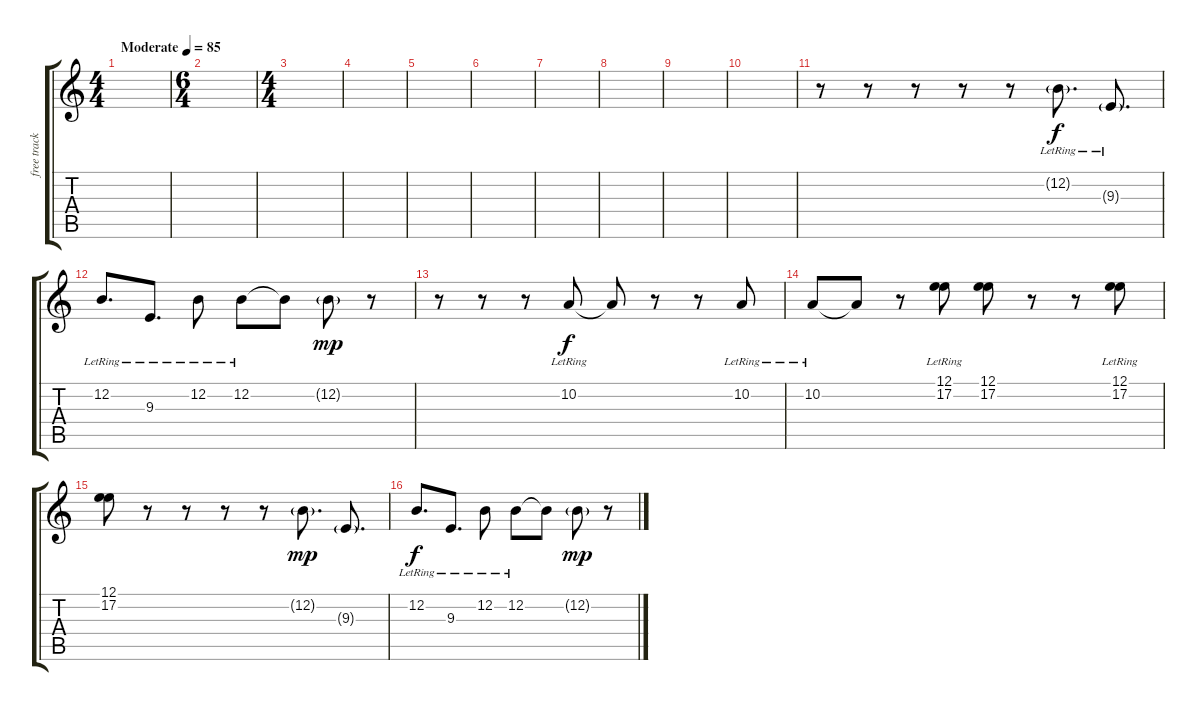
\track ("free track" "free track") {instrument electricpiano1}
\staff {score tabs}
\tuning (E4 B3 G3 D3 A2 E2) {hide}
\ts (4 4)
\tempo (85 "Moderate")
\clef g2
\ks c
|
\ts (6 4)
|
\ts (4 4)
|
|
|
|
|
|
|
|
r.8 r.8 r.8 r.8 r.8 12.2{g lr}.8{d} 9.3{g lr}.8{d} |
12.2{lr}.8{d dy f} 9.3{lr}.8{d} 12.2{lr}.8 12.2{lr}.8 12.2{t}.8 12.2{g}.8{dy mp} r.8 |
r.8 r.8 r.8 10.2{lr}.8{dy f} 10.2{t}.8 r.8 r.8 10.2{lr}.8 |
10.2{lr}.8 10.2{t}.8 r.8 (12.1{lr} 17.2).8 (12.1 17.2).8 r.8 r.8 (12.1{lr} 17.2).8 |
(12.1 17.2).8 r.8 r.8 r.8 r.8 12.2{g}.8{d dy mp} 9.3{g}.8{d} |
12.2{lr}.8{d dy f} 9.3{lr}.8{d} 12.2{lr}.8 12.2{lr}.8 12.2{t}.8 12.2{g}.8{dy mp} r.8
